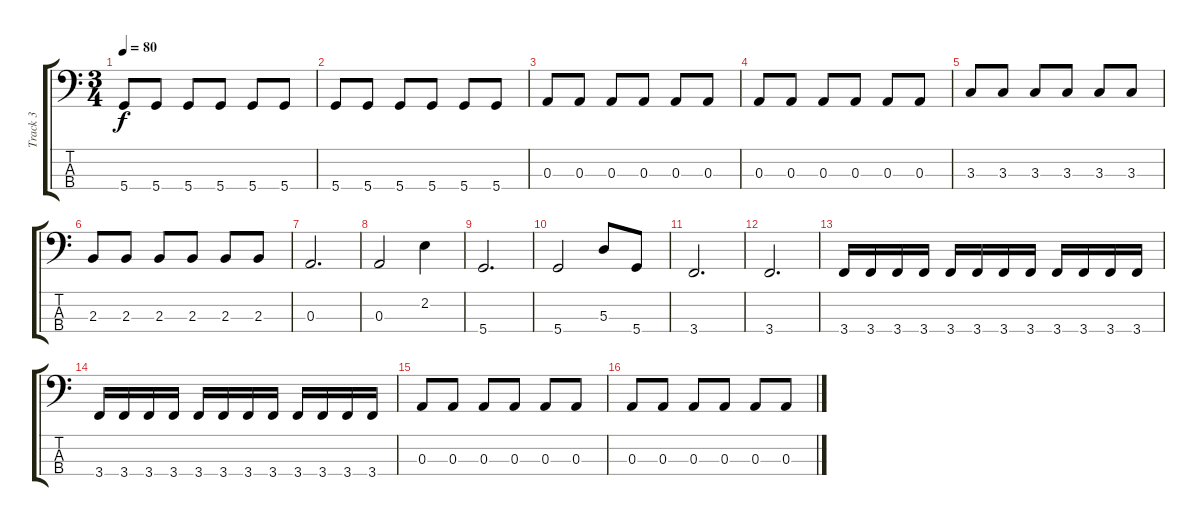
\track ("Track 3" "Track 3") {instrument electricbasspick}
\staff {score tabs}
\tuning (G2 D2 A1 D1) {hide}
\ts (3 4)
\tempo 80
\clef f4
\ks c
5.4.8{dy f} 5.4.8 5.4.8 5.4.8 5.4.8 5.4.8 |
5.4.8 5.4.8 5.4.8 5.4.8 5.4.8 5.4.8 |
0.3.8 0.3.8 0.3.8 0.3.8 0.3.8 0.3.8 |
0.3.8 0.3.8 0.3.8 0.3.8 0.3.8 0.3.8 |
3.3.8 3.3.8 3.3.8 3.3.8 3.3.8 3.3.8 |
2.3.8 2.3.8 2.3.8 2.3.8 2.3.8 2.3.8 |
0.3.2{d} |
0.3.2 2.2.4 |
5.4.2{d} |
5.4.2 5.3.8 5.4.8 |
3.4.2{d} |
3.4.2{d} |
3.4.16 3.4.16 3.4.16 3.4.16 3.4.16 3.4.16 3.4.16 3.4.16 3.4.16 3.4.16 3.4.16 3.4.16 |
3.4.16 3.4.16 3.4.16 3.4.16 3.4.16 3.4.16 3.4.16 3.4.16 3.4.16 3.4.16 3.4.16 3.4.16 |
0.3.8 0.3.8 0.3.8 0.3.8 0.3.8 0.3.8 |
0.3.8 0.3.8 0.3.8 0.3.8 0.3.8 0.3.8
